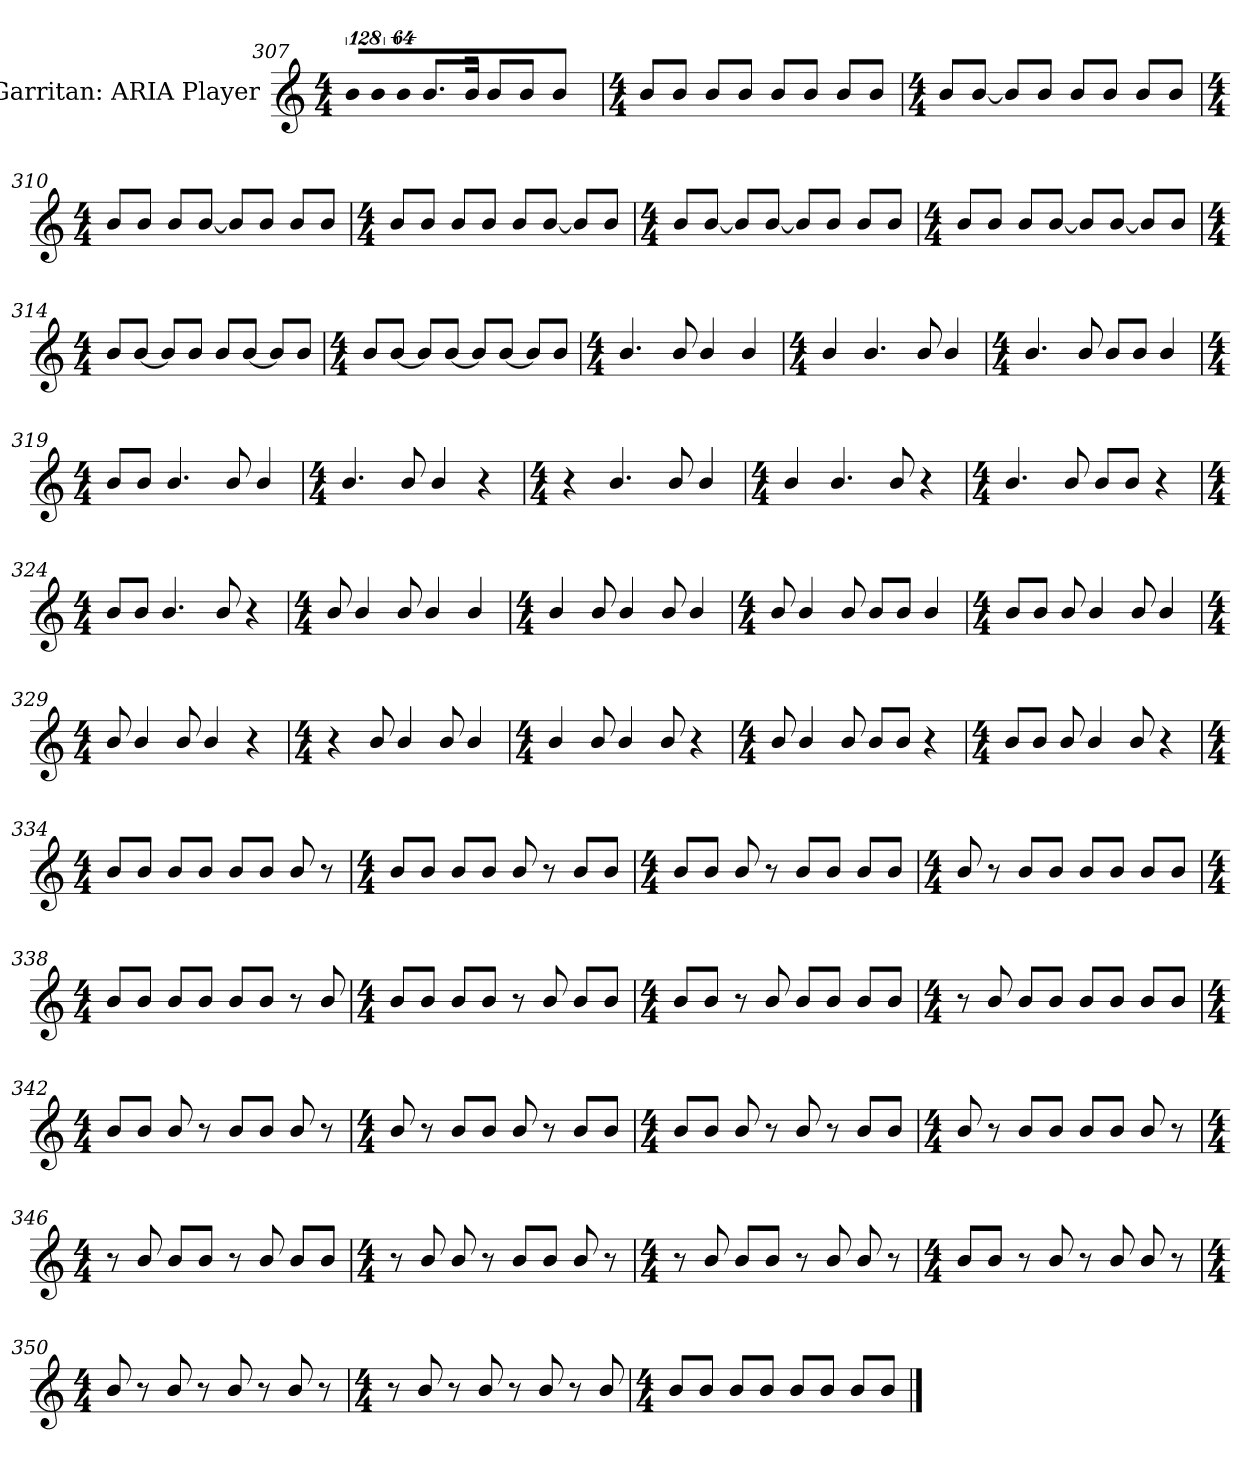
**kern
*part1
*staff1
*I"Garritan: ARIA Player
!!LO:PB:g=z
*clefG2
*k[]
*C:
*M4/4
=307
!LO:N:vis=8
1024%85bi/L
!LO:N:vis=8
1024%85bi/
!LO:N:vis=8
512%43bi/J
8.bi/L
16bi/Jk
8bi/L
8bi/J
4bi/
!!LO:PB:g=z
=308
*M4/4
8bi/L
8bi/J
8bi/L
8bi/J
8bi/L
8bi/J
8bi/L
8bi/J
!!LO:PB:g=z
=309
*M4/4
8bi/L
[8bi/J
8bi/L]
8bi/J
8bi/L
8bi/J
8bi/L
8bi/J
!!LO:PB:g=z
=310
*M4/4
8bi/L
8bi/J
8bi/L
[8bi/J
8bi/L]
8bi/J
8bi/L
8bi/J
!!LO:PB:g=z
=311
*M4/4
8bi/L
8bi/J
8bi/L
8bi/J
8bi/L
[8bi/J
8bi/L]
8bi/J
!!LO:PB:g=z
=312
*M4/4
8bi/L
[8bi/J
8bi/L]
[8bi/J
8bi/L]
8bi/J
8bi/L
8bi/J
!!LO:PB:g=z
=313
*M4/4
8bi/L
8bi/J
8bi/L
[8bi/J
8bi/L]
[8bi/J
8bi/L]
8bi/J
!!LO:PB:g=z
=314
*M4/4
8bi/L
[8bi/J
8bi/L]
8bi/J
8bi/L
[8bi/J
8bi/L]
8bi/J
!!LO:PB:g=z
=315
*M4/4
8bi/L
[8bi/J
8bi/L]
[8bi/J
8bi/L]
[8bi/J
8bi/L]
8bi/J
!!LO:PB:g=z
=316
*M4/4
4.bi/
8bi/
4bi/
4bi/
!!LO:PB:g=z
=317
*M4/4
4bi/
4.bi/
8bi/
4bi/
!!LO:PB:g=z
=318
*M4/4
4.bi/
8bi/
8bi/L
8bi/J
4bi/
!!LO:PB:g=z
=319
*M4/4
8bi/L
8bi/J
4.bi/
8bi/
4bi/
!!LO:PB:g=z
=320
*M4/4
4.bi/
8bi/
4bi/
4r
!!LO:PB:g=z
=321
*M4/4
4r
4.bi/
8bi/
4bi/
!!LO:PB:g=z
=322
*M4/4
4bi/
4.bi/
8bi/
4r
!!LO:PB:g=z
=323
*M4/4
4.bi/
8bi/
8bi/L
8bi/J
4r
!!LO:PB:g=z
=324
*M4/4
8bi/L
8bi/J
4.bi/
8bi/
4r
!!LO:PB:g=z
=325
*M4/4
8bi/
4bi/
8bi/
4bi/
4bi/
!!LO:PB:g=z
=326
*M4/4
4bi/
8bi/
4bi/
8bi/
4bi/
!!LO:PB:g=z
=327
*M4/4
8bi/
4bi/
8bi/
8bi/L
8bi/J
4bi/
!!LO:PB:g=z
=328
*M4/4
8bi/L
8bi/J
8bi/
4bi/
8bi/
4bi/
!!LO:PB:g=z
=329
*M4/4
8bi/
4bi/
8bi/
4bi/
4r
!!LO:PB:g=z
=330
*M4/4
4r
8bi/
4bi/
8bi/
4bi/
!!LO:PB:g=z
=331
*M4/4
4bi/
8bi/
4bi/
8bi/
4r
!!LO:PB:g=z
=332
*M4/4
8bi/
4bi/
8bi/
8bi/L
8bi/J
4r
!!LO:PB:g=z
=333
*M4/4
8bi/L
8bi/J
8bi/
4bi/
8bi/
4r
!!LO:PB:g=z
=334
*M4/4
8bi/L
8bi/J
8bi/L
8bi/J
8bi/L
8bi/J
8bi/
8r
!!LO:PB:g=z
=335
*M4/4
8bi/L
8bi/J
8bi/L
8bi/J
8bi/
8r
8bi/L
8bi/J
!!LO:PB:g=z
=336
*M4/4
8bi/L
8bi/J
8bi/
8r
8bi/L
8bi/J
8bi/L
8bi/J
!!LO:PB:g=z
=337
*M4/4
8bi/
8r
8bi/L
8bi/J
8bi/L
8bi/J
8bi/L
8bi/J
!!LO:PB:g=z
=338
*M4/4
8bi/L
8bi/J
8bi/L
8bi/J
8bi/L
8bi/J
8r
8bi/
!!LO:PB:g=z
=339
*M4/4
8bi/L
8bi/J
8bi/L
8bi/J
8r
8bi/
8bi/L
8bi/J
!!LO:PB:g=z
=340
*M4/4
8bi/L
8bi/J
8r
8bi/
8bi/L
8bi/J
8bi/L
8bi/J
!!LO:PB:g=z
=341
*M4/4
8r
8bi/
8bi/L
8bi/J
8bi/L
8bi/J
8bi/L
8bi/J
!!LO:PB:g=z
=342
*M4/4
8bi/L
8bi/J
8bi/
8r
8bi/L
8bi/J
8bi/
8r
!!LO:PB:g=z
=343
*M4/4
8bi/
8r
8bi/L
8bi/J
8bi/
8r
8bi/L
8bi/J
!!LO:PB:g=z
=344
*M4/4
8bi/L
8bi/J
8bi/
8r
8bi/
8r
8bi/L
8bi/J
!!LO:PB:g=z
=345
*M4/4
8bi/
8r
8bi/L
8bi/J
8bi/L
8bi/J
8bi/
8r
!!LO:PB:g=z
=346
*M4/4
8r
8bi/
8bi/L
8bi/J
8r
8bi/
8bi/L
8bi/J
!!LO:PB:g=z
=347
*M4/4
8r
8bi/
8bi/
8r
8bi/L
8bi/J
8bi/
8r
!!LO:PB:g=z
=348
*M4/4
8r
8bi/
8bi/L
8bi/J
8r
8bi/
8bi/
8r
!!LO:PB:g=z
=349
*M4/4
8bi/L
8bi/J
8r
8bi/
8r
8bi/
8bi/
8r
!!LO:PB:g=z
=350
*M4/4
8bi/
8r
8bi/
8r
8bi/
8r
8bi/
8r
!!LO:PB:g=z
=351
*M4/4
8r
8bi/
8r
8bi/
8r
8bi/
8r
8bi/
!!LO:PB:g=z
=352
*M4/4
8bi/L
8bi/J
8bi/L
8bi/J
8bi/L
8bi/J
8bi/L
8bi/J
==
*-
